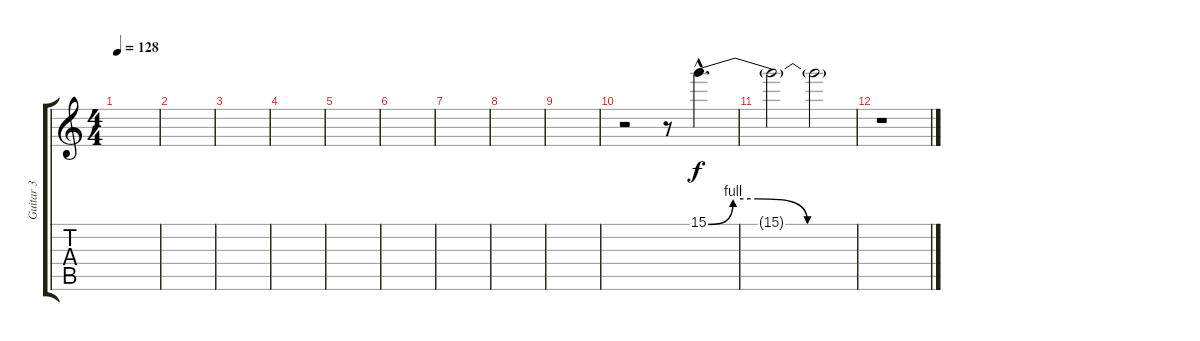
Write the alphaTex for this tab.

\track ("Guitar 3" "Guitar 3") {instrument overdrivenguitar}
\staff {score tabs}
\tuning (E4 B3 G3 D3 A2 E2) {hide}
\ts (4 4)
\tempo 128
\clef g2
\ks c
|
|
|
|
|
|
|
|
|
r.2 r.8 15.1{be (custom 0 0 10 4 20 4 40 0 60 0) hac}.4{d} |
15.1{t}.2 15.1{t}.2 |
r.1
